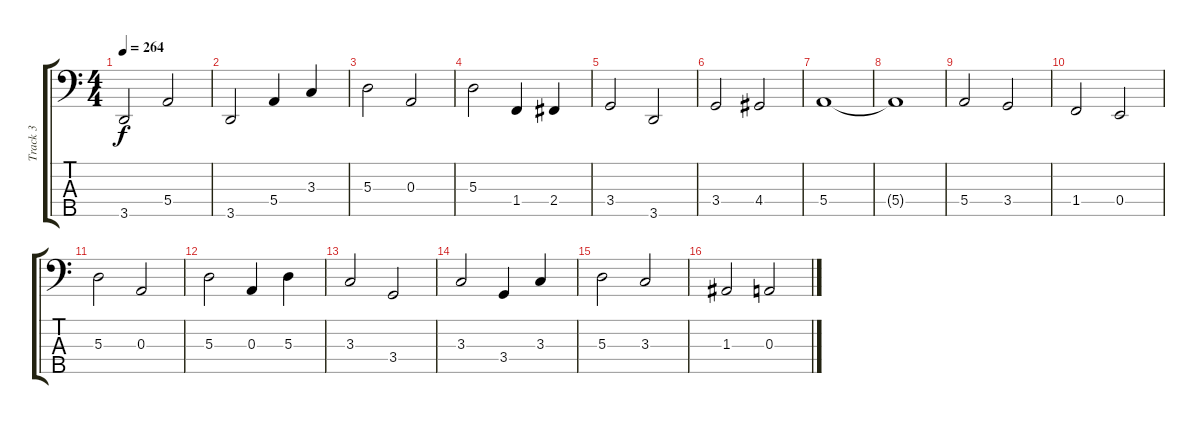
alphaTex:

\track ("Track 3" "Track 3") {instrument electricbasspick}
\staff {score tabs}
\tuning (G2 D2 A1 E1 B0) {hide}
\ts (4 4)
\tempo 264
\clef f4
\ks c
3.5.2{dy f} 5.4.2 |
3.5.2 5.4.4 3.3.4 |
5.3.2 0.3.2 |
5.3.2 1.4.4 2.4.4 |
3.4.2 3.5.2 |
3.4.2 4.4.2 |
5.4.1 |
5.4{t}.1 |
5.4.2 3.4.2 |
1.4.2 0.4.2 |
5.3.2 0.3.2 |
5.3.2 0.3.4 5.3.4 |
3.3.2 3.4.2 |
3.3.2 3.4.4 3.3.4 |
5.3.2 3.3.2 |
1.3.2 0.3.2
